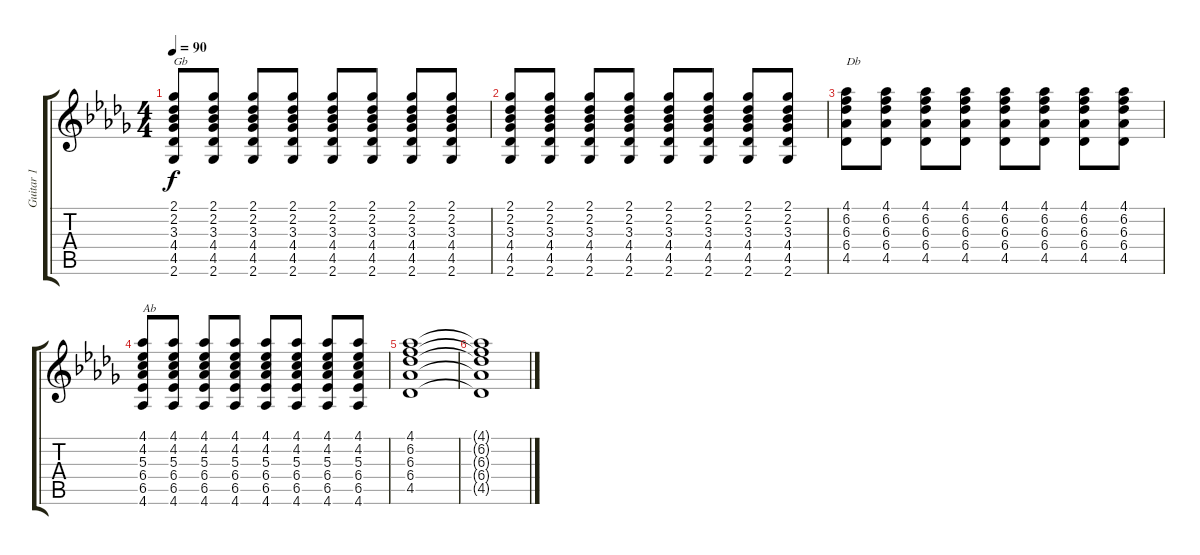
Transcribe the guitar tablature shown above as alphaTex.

\track ("Guitar 1" "Guitar 1") {instrument acousticguitarsteel}
\staff {score tabs}
\tuning (E4 B3 G3 D3 A2 E2) {hide}
\ts (4 4)
\tempo 90
\clef g2
\ks db
(2.1 2.2 3.3 4.4 4.5 2.6).8{txt "Gb" dy f} (2.1 2.2 3.3 4.4 4.5 2.6).8 (2.1 2.2 3.3 4.4 4.5 2.6).8 (2.1 2.2 3.3 4.4 4.5 2.6).8 (2.1 2.2 3.3 4.4 4.5 2.6).8 (2.1 2.2 3.3 4.4 4.5 2.6).8 (2.1 2.2 3.3 4.4 4.5 2.6).8 (2.1 2.2 3.3 4.4 4.5 2.6).8 |
(2.1 2.2 3.3 4.4 4.5 2.6).8{instrument distortionguitar} (2.1 2.2 3.3 4.4 4.5 2.6).8 (2.1 2.2 3.3 4.4 4.5 2.6).8 (2.1 2.2 3.3 4.4 4.5 2.6).8 (2.1 2.2 3.3 4.4 4.5 2.6).8 (2.1 2.2 3.3 4.4 4.5 2.6).8 (2.1 2.2 3.3 4.4 4.5 2.6).8 (2.1 2.2 3.3 4.4 4.5 2.6).8 |
(4.1 6.2 6.3 6.4 4.5).8{txt "Db" instrument distortionguitar} (4.1 6.2 6.3 6.4 4.5).8 (4.1 6.2 6.3 6.4 4.5).8 (4.1 6.2 6.3 6.4 4.5).8 (4.1 6.2 6.3 6.4 4.5).8 (4.1 6.2 6.3 6.4 4.5).8 (4.1 6.2 6.3 6.4 4.5).8 (4.1 6.2 6.3 6.4 4.5).8 |
(4.1 4.2 5.3 6.4 6.5 4.6).8{txt "Ab"} (4.1 4.2 5.3 6.4 6.5 4.6).8 (4.1 4.2 5.3 6.4 6.5 4.6).8 (4.1 4.2 5.3 6.4 6.5 4.6).8 (4.1 4.2 5.3 6.4 6.5 4.6).8 (4.1 4.2 5.3 6.4 6.5 4.6).8 (4.1 4.2 5.3 6.4 6.5 4.6).8 (4.1 4.2 5.3 6.4 6.5 4.6).8 |
(4.1 6.2 6.3 6.4 4.5).1{instrument distortionguitar} |
(4.1{t} 6.2{t} 6.3{t} 6.4{t} 4.5{t}).1
